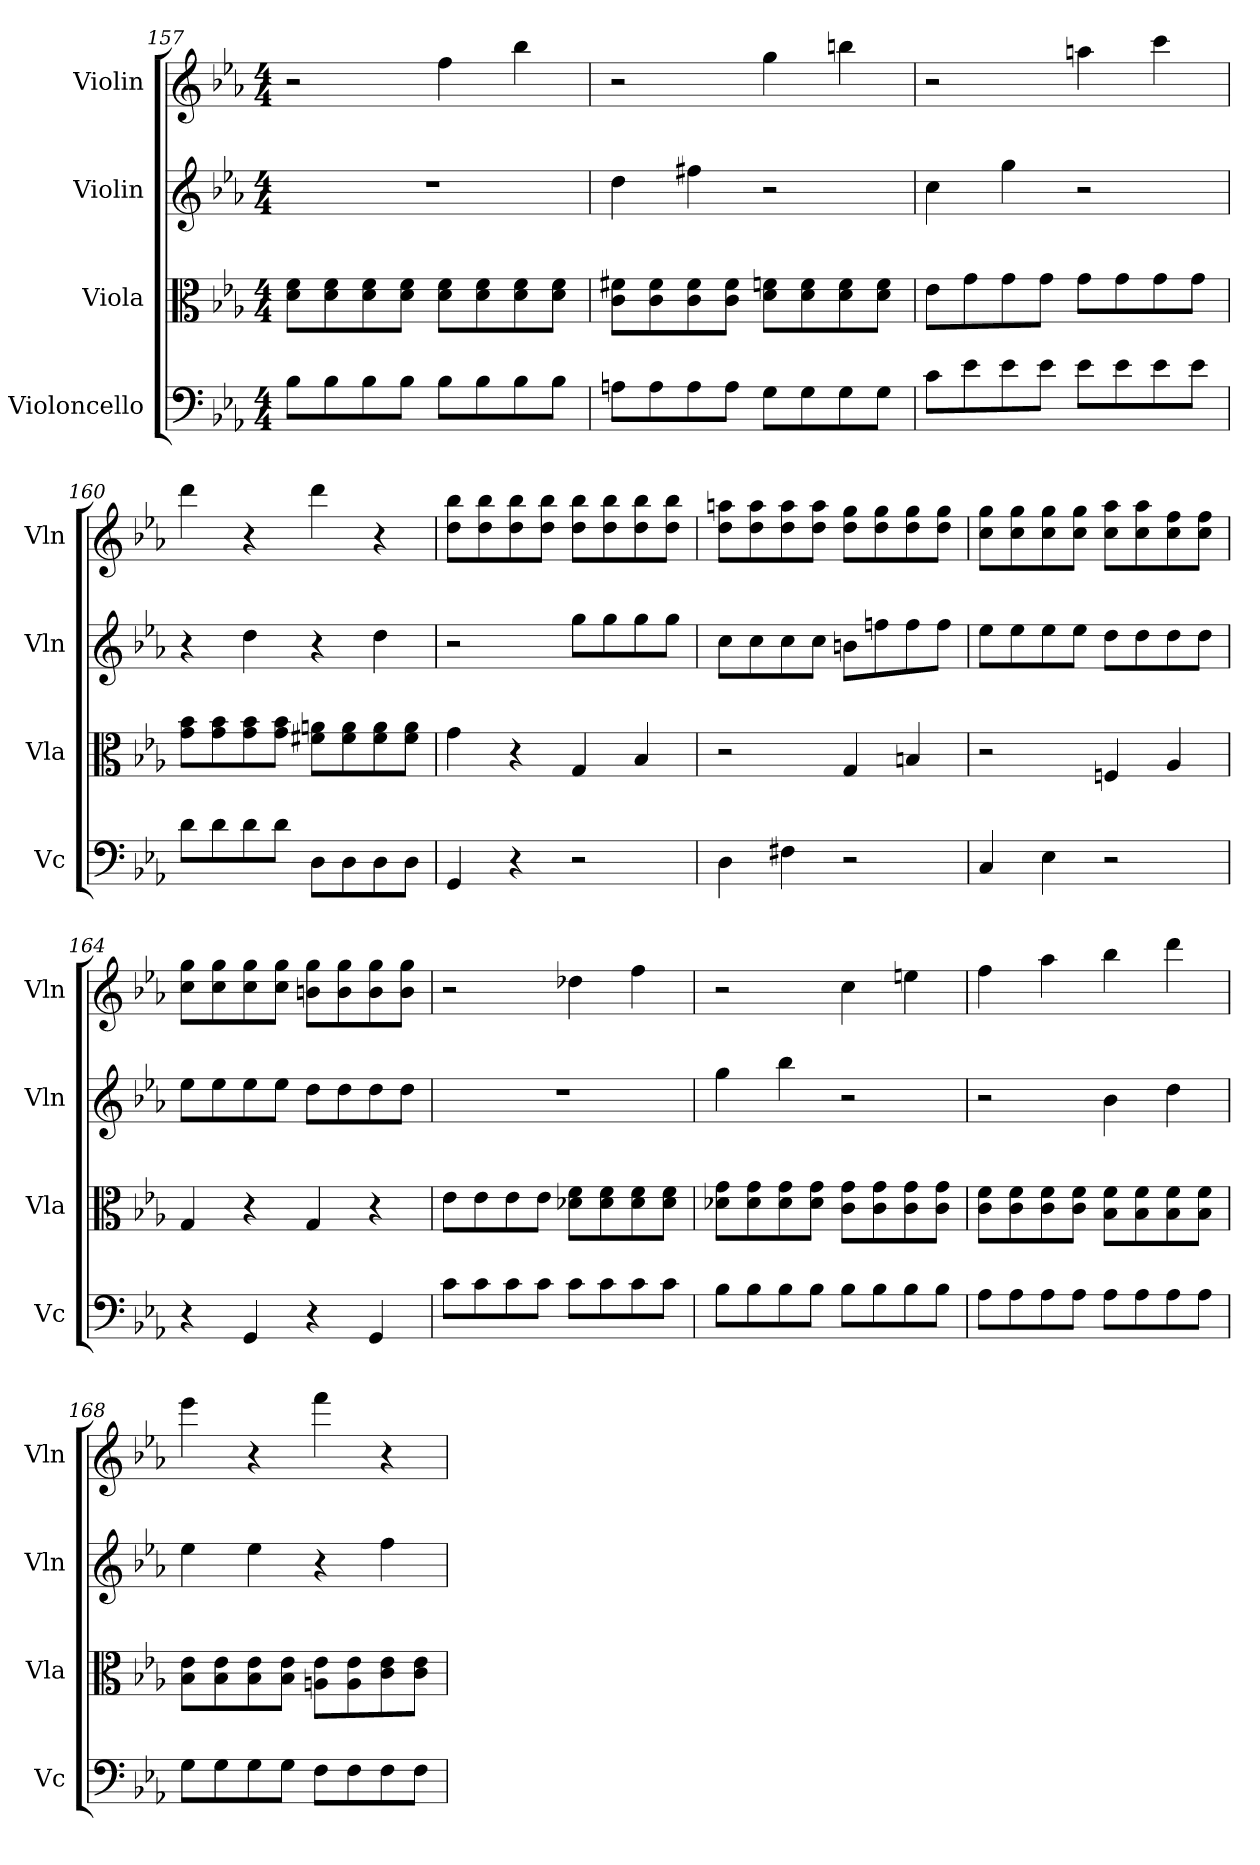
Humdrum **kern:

**kern	**kern	**kern	**kern
*part4	*part3	*part2	*part1
*staff4	*staff3	*staff2	*staff1
*I"Violoncello	*I"Viola	*I"Violin	*I"Violin
*I'Vc	*I'Vla	*I'Vln	*I'Vln
*clefF4	*clefC3	*clefG2	*clefG2
*k[b-e-a-]	*k[b-e-a-]	*k[b-e-a-]	*k[b-e-a-]
*M4/4	*M4/4	*M4/4	*M4/4
=157	=157	=157	=157
8B-\L	8d\ 8f\L	1r	2r
8B-\	8d\ 8f\	.	.
8B-\	8d\ 8f\	.	.
8B-\J	8d\ 8f\J	.	.
8B-\L	8d\ 8f\L	.	4ff\
8B-\	8d\ 8f\	.	.
8B-\	8d\ 8f\	.	4bb-\
8B-\J	8d\ 8f\J	.	.
=158	=158	=158	=158
8An\L	8c\ 8f#X\L	4dd\	2r
8A\	8c\ 8f#\	.	.
8A\	8c\ 8f#\	4ff#X\	.
8A\J	8c\ 8f#\J	.	.
8G\L	8d\ 8fn\L	2r	4gg\
8G\	8d\ 8f\	.	.
8G\	8d\ 8f\	.	4bbn\
8G\J	8d\ 8f\J	.	.
=159	=159	=159	=159
8c\L	8e-\L	4cc\	2r
8e-\	8g\	.	.
8e-\	8g\	4gg\	.
8e-\J	8g\J	.	.
8e-\L	8g\L	2r	4aan\
8e-\	8g\	.	.
8e-\	8g\	.	4ccc\
8e-\J	8g\J	.	.
=160	=160	=160	=160
8d\L	8g\ 8b-\L	4r	4ddd\
8d\	8g\ 8b-\	.	.
8d\	8g\ 8b-\	4dd\	4r
8d\J	8g\ 8b-\J	.	.
8D\L	8f#X\ 8an\L	4r	4ddd\
8D\	8f#\ 8a\	.	.
8D\	8f#\ 8a\	4dd\	4r
8D\J	8f#\ 8a\J	.	.
=161	=161	=161	=161
4GG/	4g\	2r	8dd\ 8bb-\L
.	.	.	8dd\ 8bb-\
4r	4r	.	8dd\ 8bb-\
.	.	.	8dd\ 8bb-\J
2r	4G/	8gg\L	8dd\ 8bb-\L
.	.	8gg\	8dd\ 8bb-\
.	4B-/	8gg\	8dd\ 8bb-\
.	.	8gg\J	8dd\ 8bb-\J
=162	=162	=162	=162
4D\	2r	8cc\L	8dd\ 8aan\L
.	.	8cc\	8dd\ 8aa\
4F#X\	.	8cc\	8dd\ 8aa\
.	.	8cc\J	8dd\ 8aa\J
2r	4G/	8bn\L	8dd\ 8gg\L
.	.	8ffn\	8dd\ 8gg\
.	4Bn/	8ff\	8dd\ 8gg\
.	.	8ff\J	8dd\ 8gg\J
=163	=163	=163	=163
4C/	2r	8ee-\L	8cc\ 8gg\L
.	.	8ee-\	8cc\ 8gg\
4E-\	.	8ee-\	8cc\ 8gg\
.	.	8ee-\J	8cc\ 8gg\J
2r	4Fn/	8dd\L	8cc\ 8aa-\L
.	.	8dd\	8cc\ 8aa-\
.	4A-/	8dd\	8cc\ 8ff\
.	.	8dd\J	8cc\ 8ff\J
=164	=164	=164	=164
4r	4G/	8ee-\L	8cc\ 8gg\L
.	.	8ee-\	8cc\ 8gg\
4GG/	4r	8ee-\	8cc\ 8gg\
.	.	8ee-\J	8cc\ 8gg\J
4r	4G/	8dd\L	8bn\ 8gg\L
.	.	8dd\	8b\ 8gg\
4GG/	4r	8dd\	8b\ 8gg\
.	.	8dd\J	8b\ 8gg\J
=165	=165	=165	=165
8c\L	8e-\L	1r	2r
8c\	8e-\	.	.
8c\	8e-\	.	.
8c\J	8e-\J	.	.
8c\L	8d-X\ 8f\L	.	4dd-X\
8c\	8d-\ 8f\	.	.
8c\	8d-\ 8f\	.	4ff\
8c\J	8d-\ 8f\J	.	.
=166	=166	=166	=166
8B-\L	8d-X\ 8g\L	4gg\	2r
8B-\	8d-\ 8g\	.	.
8B-\	8d-\ 8g\	4bb-\	.
8B-\J	8d-\ 8g\J	.	.
8B-\L	8c\ 8g\L	2r	4cc\
8B-\	8c\ 8g\	.	.
8B-\	8c\ 8g\	.	4een\
8B-\J	8c\ 8g\J	.	.
=167	=167	=167	=167
8A-\L	8c\ 8f\L	2r	4ff\
8A-\	8c\ 8f\	.	.
8A-\	8c\ 8f\	.	4aa-\
8A-\J	8c\ 8f\J	.	.
8A-\L	8B-\ 8f\L	4b-\	4bb-\
8A-\	8B-\ 8f\	.	.
8A-\	8B-\ 8f\	4dd\	4ddd\
8A-\J	8B-\ 8f\J	.	.
=168	=168	=168	=168
8G\L	8B-\ 8e-\L	4ee-\	4eee-\
8G\	8B-\ 8e-\	.	.
8G\	8B-\ 8e-\	4ee-\	4r
8G\J	8B-\ 8e-\J	.	.
8F\L	8An\ 8e-\L	4r	4fff\
8F\	8A\ 8e-\	.	.
8F\	8c\ 8e-\	4ff\	4r
8F\J	8c\ 8e-\J	.	.
=	=	=	=
*-	*-	*-	*-
